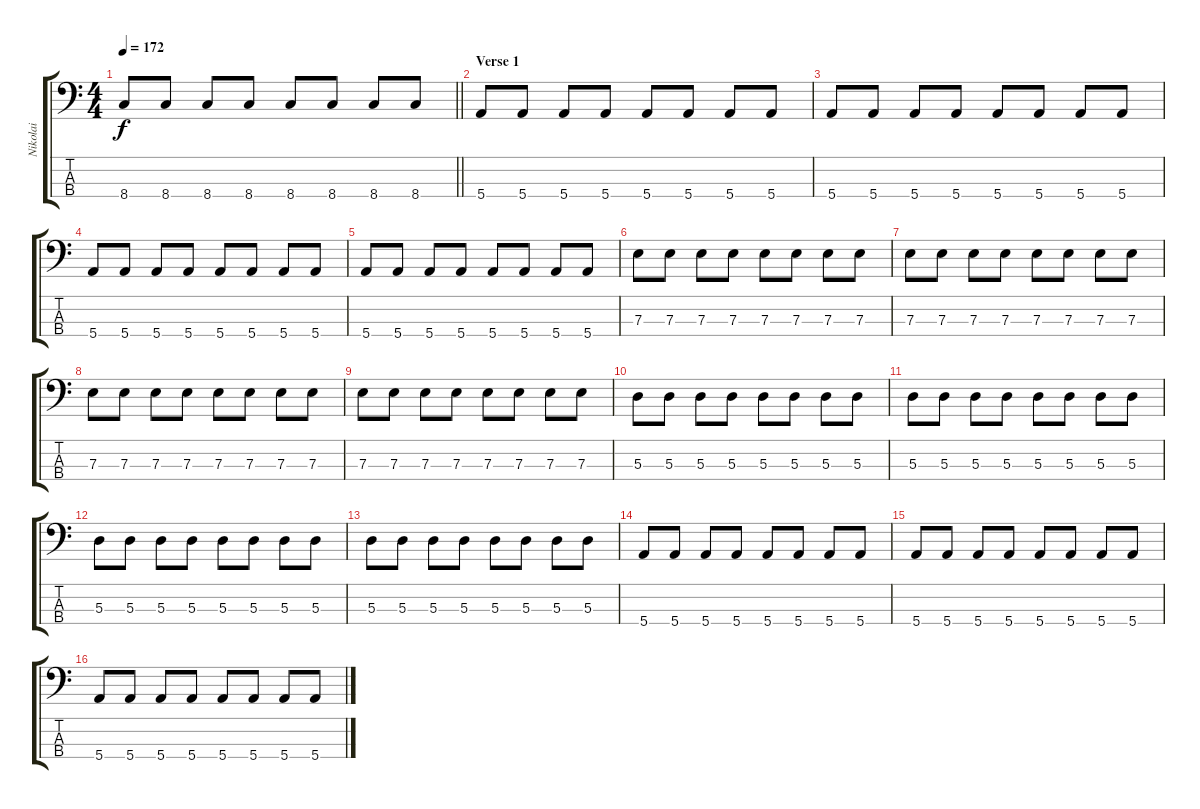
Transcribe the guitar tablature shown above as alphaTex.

\track ("Nikolai" "Nikolai") {instrument electricbassfinger}
\staff {score tabs}
\tuning (G2 D2 A1 E1) {hide}
\ts (4 4)
\tempo 172
\clef f4
\barLineRight lightlight
\ks c
8.4.8{dy f} 8.4.8 8.4.8 8.4.8 8.4.8 8.4.8 8.4.8 8.4.8 |
\section ("" "Verse 1")
5.4.8 5.4.8 5.4.8 5.4.8 5.4.8 5.4.8 5.4.8 5.4.8 |
5.4.8 5.4.8 5.4.8 5.4.8 5.4.8 5.4.8 5.4.8 5.4.8 |
5.4.8 5.4.8 5.4.8 5.4.8 5.4.8 5.4.8 5.4.8 5.4.8 |
5.4.8 5.4.8 5.4.8 5.4.8 5.4.8 5.4.8 5.4.8 5.4.8 |
7.3.8 7.3.8 7.3.8 7.3.8 7.3.8 7.3.8 7.3.8 7.3.8 |
7.3.8 7.3.8 7.3.8 7.3.8 7.3.8 7.3.8 7.3.8 7.3.8 |
7.3.8 7.3.8 7.3.8 7.3.8 7.3.8 7.3.8 7.3.8 7.3.8 |
7.3.8 7.3.8 7.3.8 7.3.8 7.3.8 7.3.8 7.3.8 7.3.8 |
5.3.8 5.3.8 5.3.8 5.3.8 5.3.8 5.3.8 5.3.8 5.3.8 |
5.3.8 5.3.8 5.3.8 5.3.8 5.3.8 5.3.8 5.3.8 5.3.8 |
5.3.8 5.3.8 5.3.8 5.3.8 5.3.8 5.3.8 5.3.8 5.3.8 |
5.3.8 5.3.8 5.3.8 5.3.8 5.3.8 5.3.8 5.3.8 5.3.8 |
5.4.8 5.4.8 5.4.8 5.4.8 5.4.8 5.4.8 5.4.8 5.4.8 |
5.4.8 5.4.8 5.4.8 5.4.8 5.4.8 5.4.8 5.4.8 5.4.8 |
5.4.8 5.4.8 5.4.8 5.4.8 5.4.8 5.4.8 5.4.8 5.4.8
